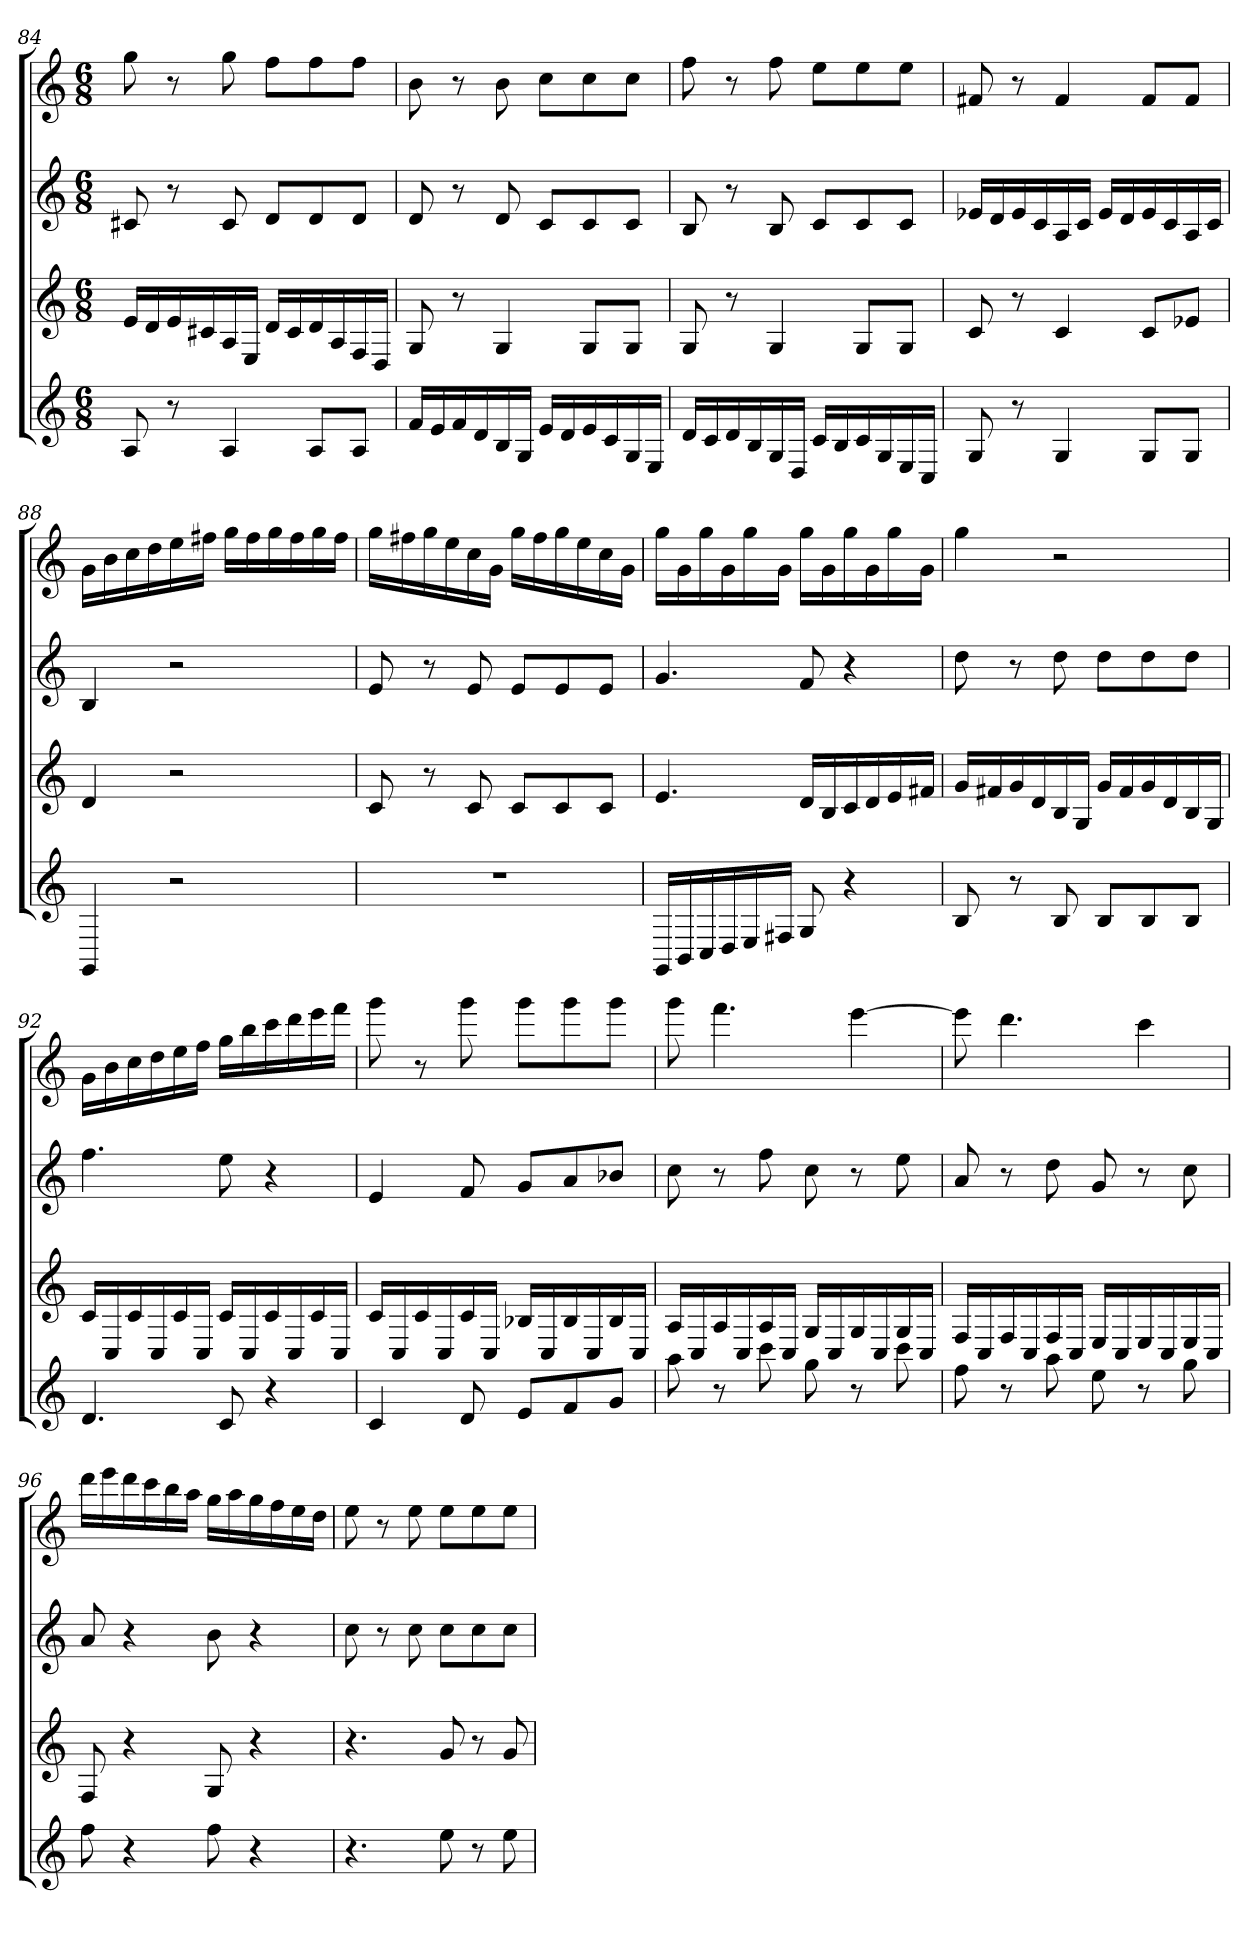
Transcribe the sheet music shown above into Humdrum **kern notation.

**kern	**kern	**kern	**kern
*part4	*part3	*part2	*part1
*staff4	*staff3	*staff2	*staff1
*k[]	*k[]	*k[]	*k[]
*C:	*C:	*C:	*C:
*M6/8	*M6/8	*M6/8	*M6/8
=84	=84	=84	=84
8A	16eLL	8c#X	8gg
.	16d	.	.
8r	16e	8r	8r
.	16c#X	.	.
4A	16A	8c#	8gg
.	16EJJ	.	.
.	16dLL	8dL	8ffL
.	16c#	.	.
8AL	16d	8d	8ff
.	16A	.	.
8AJ	16F	8dJ	8ffJ
.	16DJJ	.	.
=85	=85	=85	=85
16fLL	8G	8d	8b
16e	.	.	.
16f	8r	8r	8r
16d	.	.	.
16B	4G	8d	8b
16GJJ	.	.	.
16eLL	.	8cL	8ccL
16d	.	.	.
16e	8GL	8c	8cc
16c	.	.	.
16G	8GJ	8cJ	8ccJ
16EJJ	.	.	.
=86	=86	=86	=86
16dLL	8G	8B	8ff
16c	.	.	.
16d	8r	8r	8r
16B	.	.	.
16G	4G	8B	8ff
16DJJ	.	.	.
16cLL	.	8cL	8eeL
16B	.	.	.
16c	8GL	8c	8ee
16G	.	.	.
16E	8GJ	8cJ	8eeJ
16CJJ	.	.	.
=87	=87	=87	=87
8G	8c	16e-XLL	8f#X
.	.	16d	.
8r	8r	16e-	8r
.	.	16c	.
4G	4c	16A	4f#
.	.	16cJJ	.
.	.	16e-LL	.
.	.	16d	.
8GL	8cL	16e-	8f#L
.	.	16c	.
8GJ	8e-XJ	16A	8f#J
.	.	16cJJ	.
=88	=88	=88	=88
4GG	4d	4B	16gLL
.	.	.	16b
.	.	.	16cc
.	.	.	16dd
2r	2r	2r	16ee
.	.	.	16ff#XJJ
.	.	.	16ggLL
.	.	.	16ff#
.	.	.	16gg
.	.	.	16ff#
.	.	.	16gg
.	.	.	16ff#JJ
=89	=89	=89	=89
2.r	8c	8e	16ggLL
.	.	.	16ff#X
.	8r	8r	16gg
.	.	.	16ee
.	8c	8e	16cc
.	.	.	16gJJ
.	8cL	8eL	16ggLL
.	.	.	16ff#
.	8c	8e	16gg
.	.	.	16ee
.	8cJ	8eJ	16cc
.	.	.	16gJJ
=90	=90	=90	=90
16GGLL	4.e	4.g	16ggLL
16BB	.	.	16g
16C	.	.	16gg
16D	.	.	16g
16E	.	.	16gg
16F#XJJ	.	.	16gJJ
8G	16dLL	8f	16ggLL
.	16B	.	16g
4r	16c	4r	16gg
.	16d	.	16g
.	16e	.	16gg
.	16f#XJJ	.	16gJJ
=91	=91	=91	=91
8B	16gLL	8dd	4gg
.	16f#X	.	.
8r	16g	8r	.
.	16d	.	.
8B	16B	8dd	2r
.	16GJJ	.	.
8BL	16gLL	8ddL	.
.	16f#	.	.
8B	16g	8dd	.
.	16d	.	.
8BJ	16B	8ddJ	.
.	16GJJ	.	.
=92	=92	=92	=92
4.d	16cLL	4.ff	16gLL
.	16C	.	16b
.	16c	.	16cc
.	16C	.	16dd
.	16c	.	16ee
.	16CJJ	.	16ffJJ
8c	16cLL	8ee	16ggLL
.	16C	.	16bb
4r	16c	4r	16ccc
.	16C	.	16ddd
.	16c	.	16eee
.	16CJJ	.	16fffJJ
=93	=93	=93	=93
4c	16cLL	4e	8ggg
.	16C	.	.
.	16c	.	8r
.	16C	.	.
8d	16c	8f	8ggg
.	16CJJ	.	.
8eL	16B-XLL	8gL	8gggL
.	16C	.	.
8f	16B-	8a	8ggg
.	16C	.	.
8gJ	16B-	8b-XJ	8gggJ
.	16CJJ	.	.
=94	=94	=94	=94
8aa	16ALL	8cc	8ggg
.	16C	.	.
8r	16A	8r	4.fff
.	16C	.	.
8ccc	16A	8ff	.
.	16CJJ	.	.
8gg	16GLL	8cc	.
.	16C	.	.
8r	16G	8r	[4eee
.	16C	.	.
8ccc	16G	8ee	.
.	16CJJ	.	.
=95	=95	=95	=95
8ff	16FLL	8a	8eee]
.	16C	.	.
8r	16F	8r	4.ddd
.	16C	.	.
8aa	16F	8dd	.
.	16CJJ	.	.
8ee	16ELL	8g	.
.	16C	.	.
8r	16E	8r	4ccc
.	16C	.	.
8gg	16E	8cc	.
.	16CJJ	.	.
=96	=96	=96	=96
8ff	8F	8a	16dddLL
.	.	.	16eee
4r	4r	4r	16ddd
.	.	.	16ccc
.	.	.	16bb
.	.	.	16aaJJ
8ff	8G	8b	16ggLL
.	.	.	16aa
4r	4r	4r	16gg
.	.	.	16ff
.	.	.	16ee
.	.	.	16ddJJ
=97	=97	=97	=97
4.r	4.r	8cc	8ee
.	.	8r	8r
.	.	8cc	8ee
8ee	8g	8ccL	8eeL
8r	8r	8cc	8ee
8ee	8g	8ccJ	8eeJ
=	=	=	=
*-	*-	*-	*-
